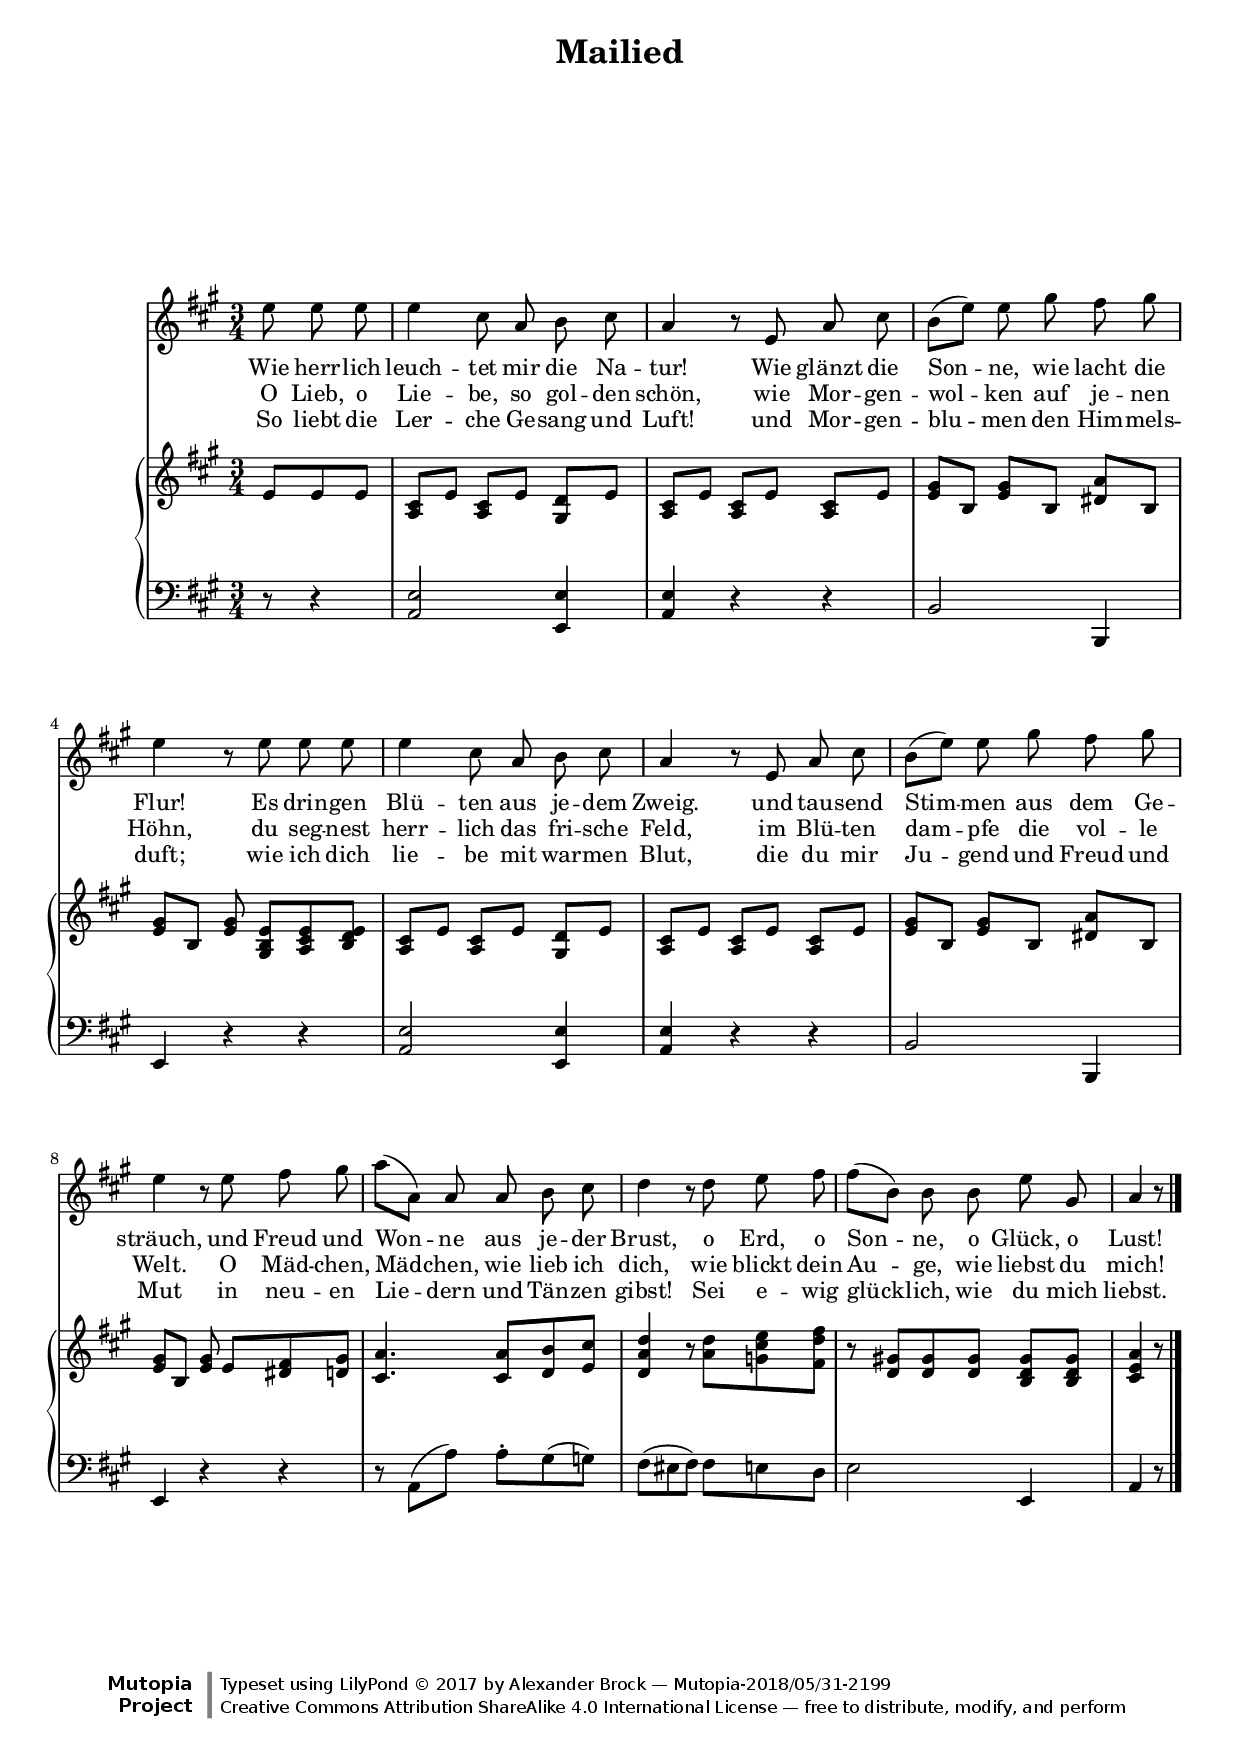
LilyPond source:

\version "2.19.65"

\paper {
    page-top-space = #0.0
    %indent = 0.0
    %line-width = 18.0\cm
    ragged-bottom = ##f
    ragged-last-bottom = ##f
   %page-count = 5

   system-system-spacing =
    #'(
       %(basic-distance . 0)
       %(minimum-distance . 0)
       %(padding . 5)
       %(stretchability . 20)
      )
}

%#(set-default-paper-size "a4")

#(set-global-staff-size 18)

\include "articulate.ly"

\header {
        title = "Mailied"
        %subtitle = "Part II: 22. Aria (Raphael)"
        %piece = "Part II: 22. Aria (Raphael)"
        %mutopiatitle = "Air (Raphael)"
	%composer = "F.J.Haydn (1732 - 1809)"

        %mutopiacomposer = "HaydnFJ"

        %opus = "Hob. XXI:2"
        %date = "1797 - 1798"
        %mutopiainstrument = "Voice (Bass) and piano"
        %style = "Classical"
        %source = "Liepzig: C. F. Peters Plate 7619"
        % "http://hz.imslp.info/files/imglnks/usimg/7/71/IMSLP35013-PMLP40341-Haydn-SchoepfungVSpeters.pdf page 82ff"
        % publish date estimated at 1880
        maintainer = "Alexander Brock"
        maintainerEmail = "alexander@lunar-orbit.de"

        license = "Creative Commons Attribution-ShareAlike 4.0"
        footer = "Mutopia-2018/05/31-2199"
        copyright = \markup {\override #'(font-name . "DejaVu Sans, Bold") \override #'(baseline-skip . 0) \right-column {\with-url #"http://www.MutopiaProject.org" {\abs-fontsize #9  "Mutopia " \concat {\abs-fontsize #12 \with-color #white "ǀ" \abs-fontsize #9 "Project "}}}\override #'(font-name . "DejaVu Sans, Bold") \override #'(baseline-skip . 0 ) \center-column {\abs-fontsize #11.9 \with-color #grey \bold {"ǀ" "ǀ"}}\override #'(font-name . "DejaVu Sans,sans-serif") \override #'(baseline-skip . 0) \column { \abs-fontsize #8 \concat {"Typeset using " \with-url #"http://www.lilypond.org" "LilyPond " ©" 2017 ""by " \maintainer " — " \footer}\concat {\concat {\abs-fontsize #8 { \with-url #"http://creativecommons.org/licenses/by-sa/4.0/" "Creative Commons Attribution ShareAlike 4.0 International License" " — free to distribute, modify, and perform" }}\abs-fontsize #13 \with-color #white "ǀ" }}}
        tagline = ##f
}

melody = \relative c' {
  \set Score.tempoHideNote = ##t
  \tempo 4 = 105
  \autoBeamOff
  \partial 4. d'8 d d |
  d4 b8 g a b  |
  g4r8 d g b  |
  a[( d]) d fis e fis | 
  d4r8 d d d  |
  d4 b8 g a b  |
  g4r8 d g b  |
  a[( d]) d fis e fis | 
  d4r8 d e fis  |
  g[( g,]) g g a b  |
  c4r8 c d e  |
  e[( a,]) a a d fis, | 
  g4r8
  \bar "|."
}

rh = \relative c' {
d8 d d |
\set Timing.beamExceptions = #'()
\set Timing.baseMoment = #(ly:make-moment 1/4)
\set Timing.beatStructure = 1,1,1
<g, b>8 d' <g, b> d' <fis, c'> d'  |
<g, b> d' <g, b> d' <g, b> d'  |
<d fis> a <d fis> a <cis g'> a  |
<d fis> a <d fis> <fis, a d>[ <g b d> <a c d>]  |
<g b> d' <g, b> d' <fis, c'> d'  |
<g, b> d' <g, b> d' <g, b> d'  |
<d fis> a <d fis> a <cis g'> a  |
<d fis> a <d fis> d[ <cis e> <c fis>]  |
<b g'>4. <b g'>8[ <c a'> <d b'>]  |
<c g' c>4r8 <g' c>[ <f b d> <e c' e>8] |
r <c fis!>[ <c fis> <c fis>] <a c fis> <a c fis>  |
<b d g>4r8
}

lh = \relative c {
r8 r4 |
<g d'>2 <d d'>4  |
<g d'>r r  |
a2 a,4  |
d r r  |
<g d'>2 <d d'>4  |
<g d'>r r  |
a2 a,4  |
d r r  |
r8 g[( g']) g-.[ fis( f)]  |
e[( dis e]) e[ d c]  |
d2 d,4  |
g r8
}

songtext =  \lyricmode {
%\override LyricText.self-alignment-X = #LEFT
Wie herr -- lich leuch -- tet mir die Na -- tur!
Wie glänzt die Son -- ne, wie lacht die Flur!
Es drin -- gen Blü -- ten aus je -- dem Zweig.
und tau -- send Stim -- men aus dem Ge -- sträuch,
und Freud und Won -- ne aus je -- der Brust,
o Erd, o Son -- ne, o Glück, o Lust!
}


songtexttwo =  \lyricmode {
%\override LyricText.self-alignment-X = #LEFT
O Lieb, o Lie -- be, so gol -- den schön,
wie Mor -- gen -- wol -- ken auf je -- nen Höhn,
du seg -- nest herr -- lich das fri -- sche Feld,
im Blü -- ten dam -- pfe die vol -- le Welt.
O Mäd -- chen, Mäd -- chen, wie lieb ich dich,
wie blickt dein Au -- ge, wie liebst du mich!
}


songtextthree =  \lyricmode {
%\override LyricText.self-alignment-X = #LEFT
So liebt die Ler -- che Ge -- sang und Luft!
und Mor -- gen -- blu -- men den Him -- mels -- duft;
wie ich dich lie -- be mit war -- men Blut,
die du mir Ju -- gend und Freud und Mut
in neu -- en Lie -- dern und Tän -- zen gibst!
Sei e -- wig glück -- lich, wie du mich liebst.
}


target=d

% The score definition
\score {

<<

  \time 3/4

    \override Score.VerticalAxisGroup #'remove-first = ##t
  \new Staff <<
            \new Voice = "mel" {\transpose c \target{  \clef treble \key g \major \melody}}
            \new Lyrics = "one" \lyricsto mel \songtext
            \new Lyrics = "two" \lyricsto mel \songtexttwo
            \new Lyrics = "two" \lyricsto mel \songtextthree
  >>
  \new PianoStaff <<
    \new Staff \with {
      \consists #Merge_rests_engraver
    }
    <<
      \new Voice {\transpose c \target{  \key g \major \rh }}
    >>
      \new Dynamics {

  }
    \new Staff \with {
      \consists #Merge_rests_engraver
    }
    <<
      \new Voice {\transpose c \target{  \clef bass \key g \major \lh }}
    >>

  >>

>>

\layout {
  \context {
    \RemoveEmptyStaffContext
  }
}
}
